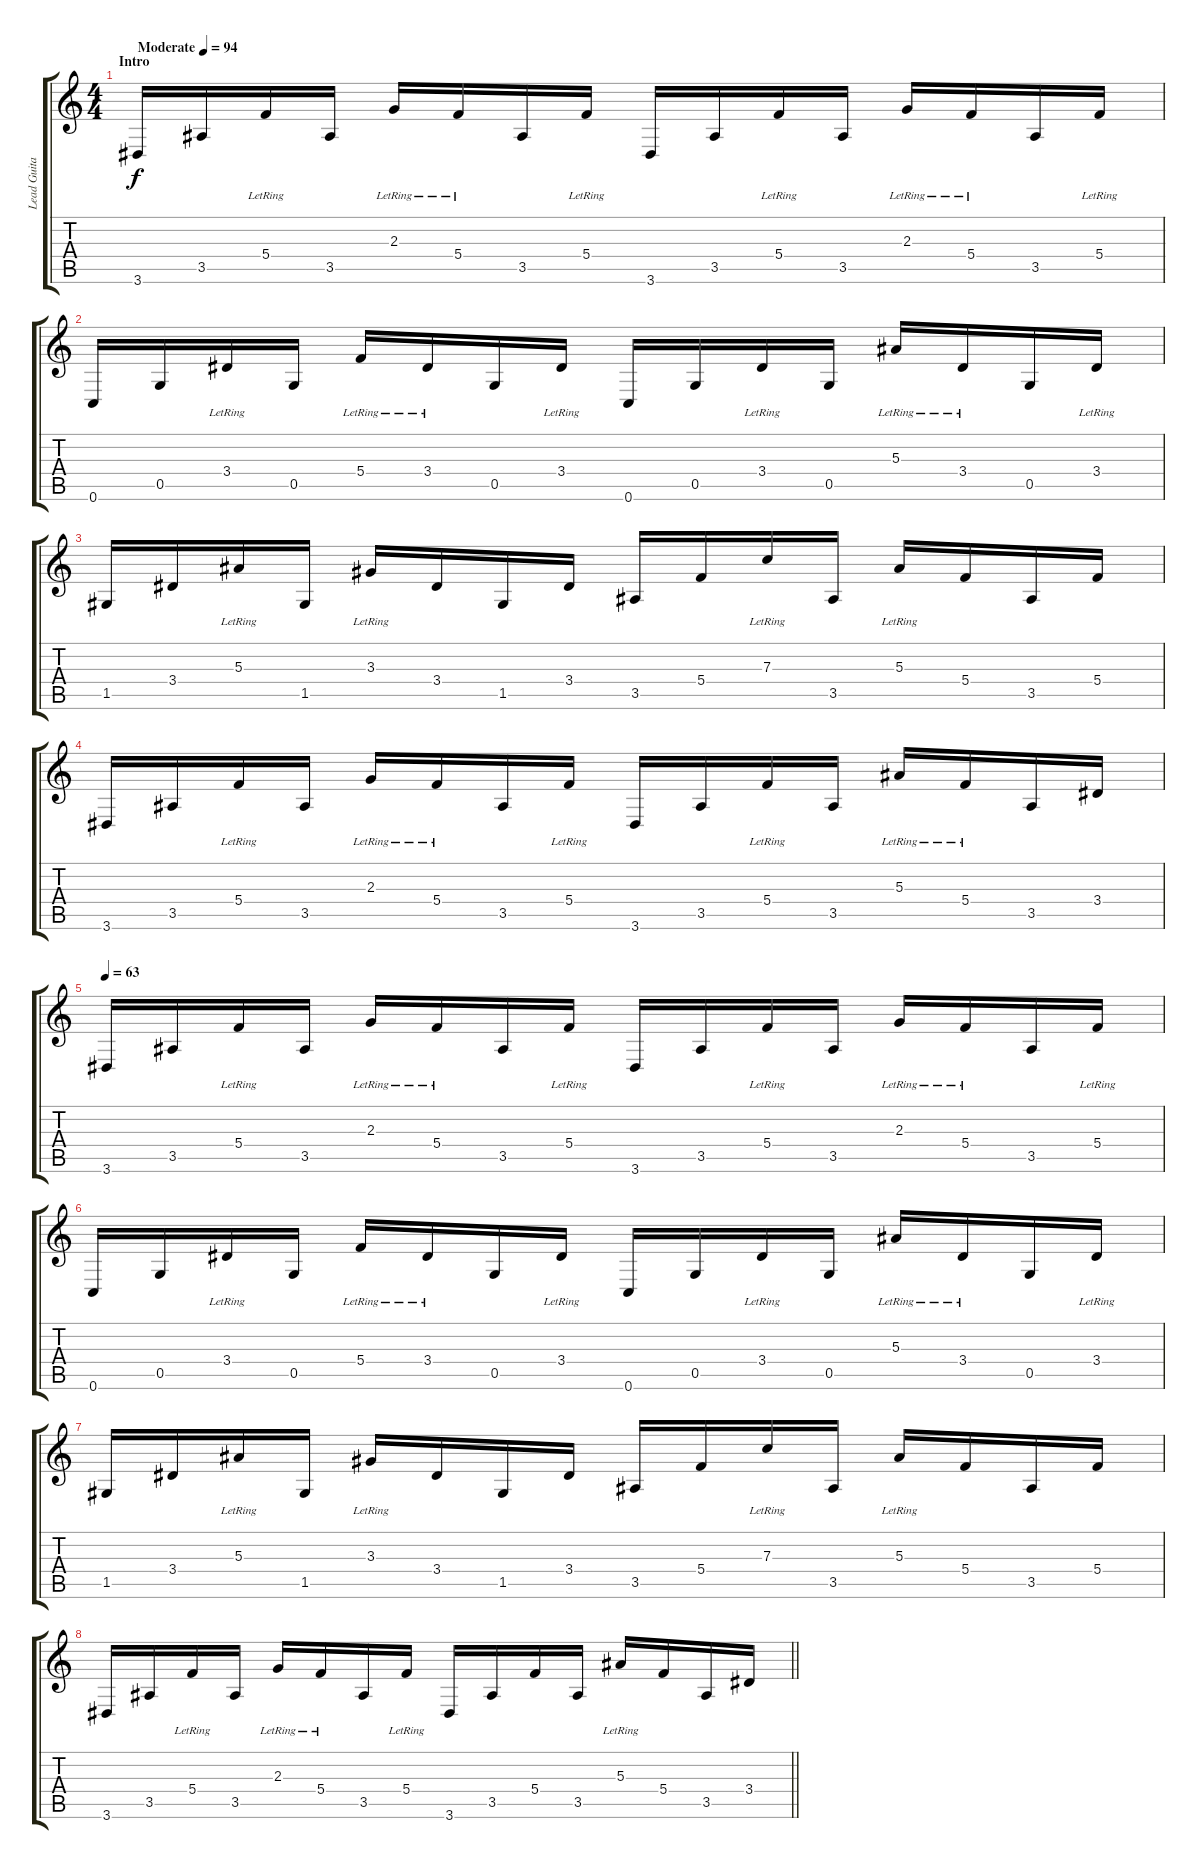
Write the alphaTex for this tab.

\track ("Lead Guitar" "Lead Guita") {instrument overdrivenguitar}
\staff {score tabs}
\tuning (D4 A3 F3 C3 G2 C2) {hide}
\ts (4 4)
\section ("" "Intro")
\tempo (94 "Moderate")
\tempo 63
\tempo (94 "Moderate")
\clef g2
\ks c
3.6.16{dy f volume 16 instrument electricguitarclean} 3.5.16 5.4{lr}.16 3.5.16 2.3{lr}.16 5.4{lr}.16 3.5.16 5.4{lr}.16 3.6.16 3.5.16 5.4{lr}.16 3.5.16 2.3{lr}.16 5.4{lr}.16 3.5.16 5.4{lr}.16 |
0.6.16 0.5.16 3.4{lr}.16 0.5.16 5.4{lr}.16 3.4{lr}.16 0.5.16 3.4{lr}.16 0.6.16 0.5.16 3.4{lr}.16 0.5.16 5.3{lr}.16 3.4{lr}.16 0.5.16 3.4{lr}.16 |
1.5.16 3.4.16 5.3{lr}.16 1.5.16 3.3{lr}.16 3.4.16 1.5.16 3.4.16 3.5.16 5.4.16 7.3{lr}.16 3.5.16 5.3{lr}.16 5.4.16 3.5.16 5.4.16 |
3.6.16 3.5.16 5.4{lr}.16 3.5.16 2.3{lr}.16 5.4{lr}.16 3.5.16 5.4{lr}.16 3.6.16 3.5.16 5.4{lr}.16 3.5.16 5.3{lr}.16 5.4{lr}.16 3.5.16 3.4.16 |
\tempo 63
3.6.16{volume 16 instrument electricguitarclean} 3.5.16 5.4{lr}.16 3.5.16 2.3{lr}.16 5.4{lr}.16 3.5.16 5.4{lr}.16 3.6.16 3.5.16 5.4{lr}.16 3.5.16 2.3{lr}.16 5.4{lr}.16 3.5.16 5.4{lr}.16 |
0.6.16 0.5.16 3.4{lr}.16 0.5.16 5.4{lr}.16 3.4{lr}.16 0.5.16 3.4{lr}.16 0.6.16 0.5.16 3.4{lr}.16 0.5.16 5.3{lr}.16 3.4{lr}.16 0.5.16 3.4{lr}.16 |
1.5.16 3.4.16 5.3{lr}.16 1.5.16 3.3{lr}.16 3.4.16 1.5.16 3.4.16 3.5.16 5.4.16 7.3{lr}.16 3.5.16 5.3{lr}.16 5.4.16 3.5.16 5.4.16 |
\barLineRight lightlight
3.6.16 3.5.16 5.4{lr}.16 3.5.16 2.3{lr}.16 5.4{lr}.16 3.5.16 5.4{lr}.16 3.6.16 3.5.16 5.4.16 3.5.16 5.3{lr}.16 5.4.16 3.5.16 3.4.16
